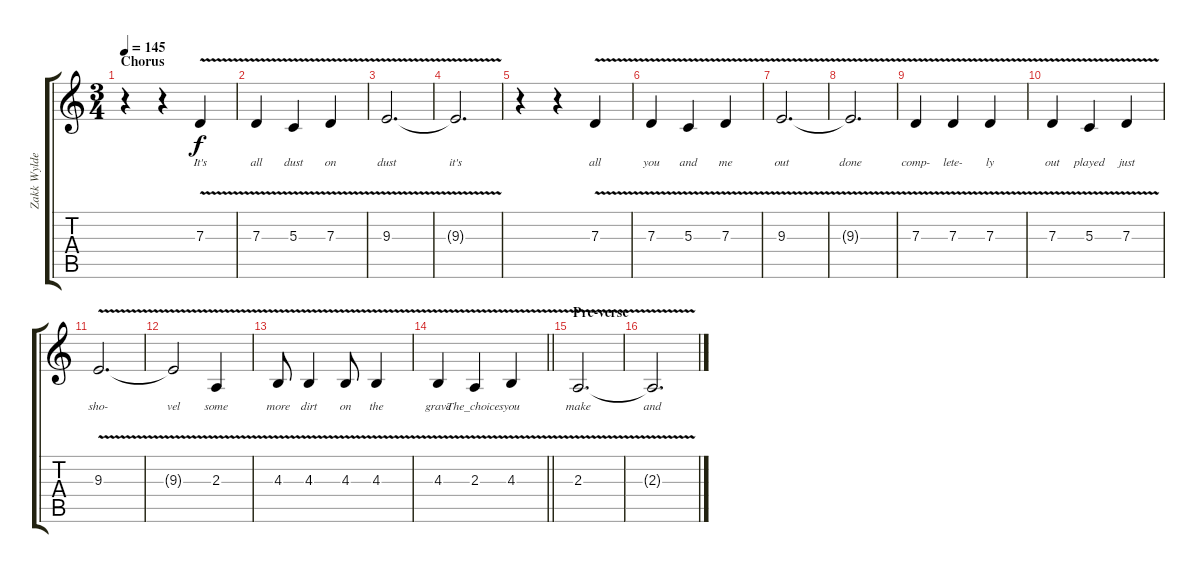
\track ("Zakk Wylde (vocal)" "Zakk Wylde") {instrument oboe}
\staff {score tabs}
\tuning (E4 B3 G3 D3 A2 E2) {hide}
\ts (3 4)
\section ("" "Chorus")
\tempo 145
\clef g2
\ks c
r.4{dy f} r.4 7.3{v}.4{lyrics (0 "It's") lyrics (1 "") lyrics (2 "") lyrics (3 "") lyrics (4 "")} |
7.3{v}.4{lyrics (0 "all") lyrics (1 "") lyrics (2 "") lyrics (3 "") lyrics (4 "")} 5.3{v}.4{lyrics (0 "dust") lyrics (1 "") lyrics (2 "") lyrics (3 "") lyrics (4 "")} 7.3{v}.4{lyrics (0 "on") lyrics (1 "") lyrics (2 "") lyrics (3 "") lyrics (4 "")} |
9.3{v}.2{d lyrics (0 "dust") lyrics (1 "") lyrics (2 "") lyrics (3 "") lyrics (4 "")} |
9.3{t}.2{d lyrics (0 "it's") lyrics (1 "") lyrics (2 "") lyrics (3 "") lyrics (4 "")} |
r.4 r.4 7.3{v}.4{lyrics (0 "all") lyrics (1 "") lyrics (2 "") lyrics (3 "") lyrics (4 "")} |
7.3{v}.4{lyrics (0 "you") lyrics (1 "") lyrics (2 "") lyrics (3 "") lyrics (4 "")} 5.3{v}.4{lyrics (0 "and") lyrics (1 "") lyrics (2 "") lyrics (3 "") lyrics (4 "")} 7.3{v}.4{lyrics (0 "me") lyrics (1 "") lyrics (2 "") lyrics (3 "") lyrics (4 "")} |
9.3{v}.2{d lyrics (0 "out") lyrics (1 "") lyrics (2 "") lyrics (3 "") lyrics (4 "")} |
9.3{t}.2{d lyrics (0 "done") lyrics (1 "") lyrics (2 "") lyrics (3 "") lyrics (4 "")} |
7.3{v}.4{lyrics (0 "comp-") lyrics (1 "") lyrics (2 "") lyrics (3 "") lyrics (4 "")} 7.3{v}.4{lyrics (0 "lete-") lyrics (1 "") lyrics (2 "") lyrics (3 "") lyrics (4 "")} 7.3{v}.4{lyrics (0 "ly") lyrics (1 "") lyrics (2 "") lyrics (3 "") lyrics (4 "")} |
7.3{v}.4{lyrics (0 "out") lyrics (1 "") lyrics (2 "") lyrics (3 "") lyrics (4 "")} 5.3{v}.4{lyrics (0 "played") lyrics (1 "") lyrics (2 "") lyrics (3 "") lyrics (4 "")} 7.3{v}.4{lyrics (0 "just") lyrics (1 "") lyrics (2 "") lyrics (3 "") lyrics (4 "")} |
9.3{v}.2{d lyrics (0 "sho-") lyrics (1 "") lyrics (2 "") lyrics (3 "") lyrics (4 "")} |
9.3{t}.2{lyrics (0 "vel") lyrics (1 "") lyrics (2 "") lyrics (3 "") lyrics (4 "")} 2.3{v}.4{lyrics (0 "some") lyrics (1 "") lyrics (2 "") lyrics (3 "") lyrics (4 "")} |
4.3{v}.8{lyrics (0 "more") lyrics (1 "") lyrics (2 "") lyrics (3 "") lyrics (4 "")} 4.3{v}.4{lyrics (0 "dirt") lyrics (1 "") lyrics (2 "") lyrics (3 "") lyrics (4 "")} 4.3{v}.8{lyrics (0 "on") lyrics (1 "") lyrics (2 "") lyrics (3 "") lyrics (4 "")} 4.3{v}.4{lyrics (0 "the") lyrics (1 "") lyrics (2 "") lyrics (3 "") lyrics (4 "")} |
\barLineRight lightlight
4.3{v}.4{lyrics (0 "grave") lyrics (1 "") lyrics (2 "") lyrics (3 "") lyrics (4 "")} 2.3{v}.4{lyrics (0 "The_choices") lyrics (1 "") lyrics (2 "") lyrics (3 "") lyrics (4 "")} 4.3{v}.4{lyrics (0 "you") lyrics (1 "") lyrics (2 "") lyrics (3 "") lyrics (4 "")} |
\section ("" "Pre-verse")
2.3{v}.2{d lyrics (0 "make") lyrics (1 "") lyrics (2 "") lyrics (3 "") lyrics (4 "")} |
2.3{t}.2{d lyrics (0 "and") lyrics (1 "") lyrics (2 "") lyrics (3 "") lyrics (4 "")}
